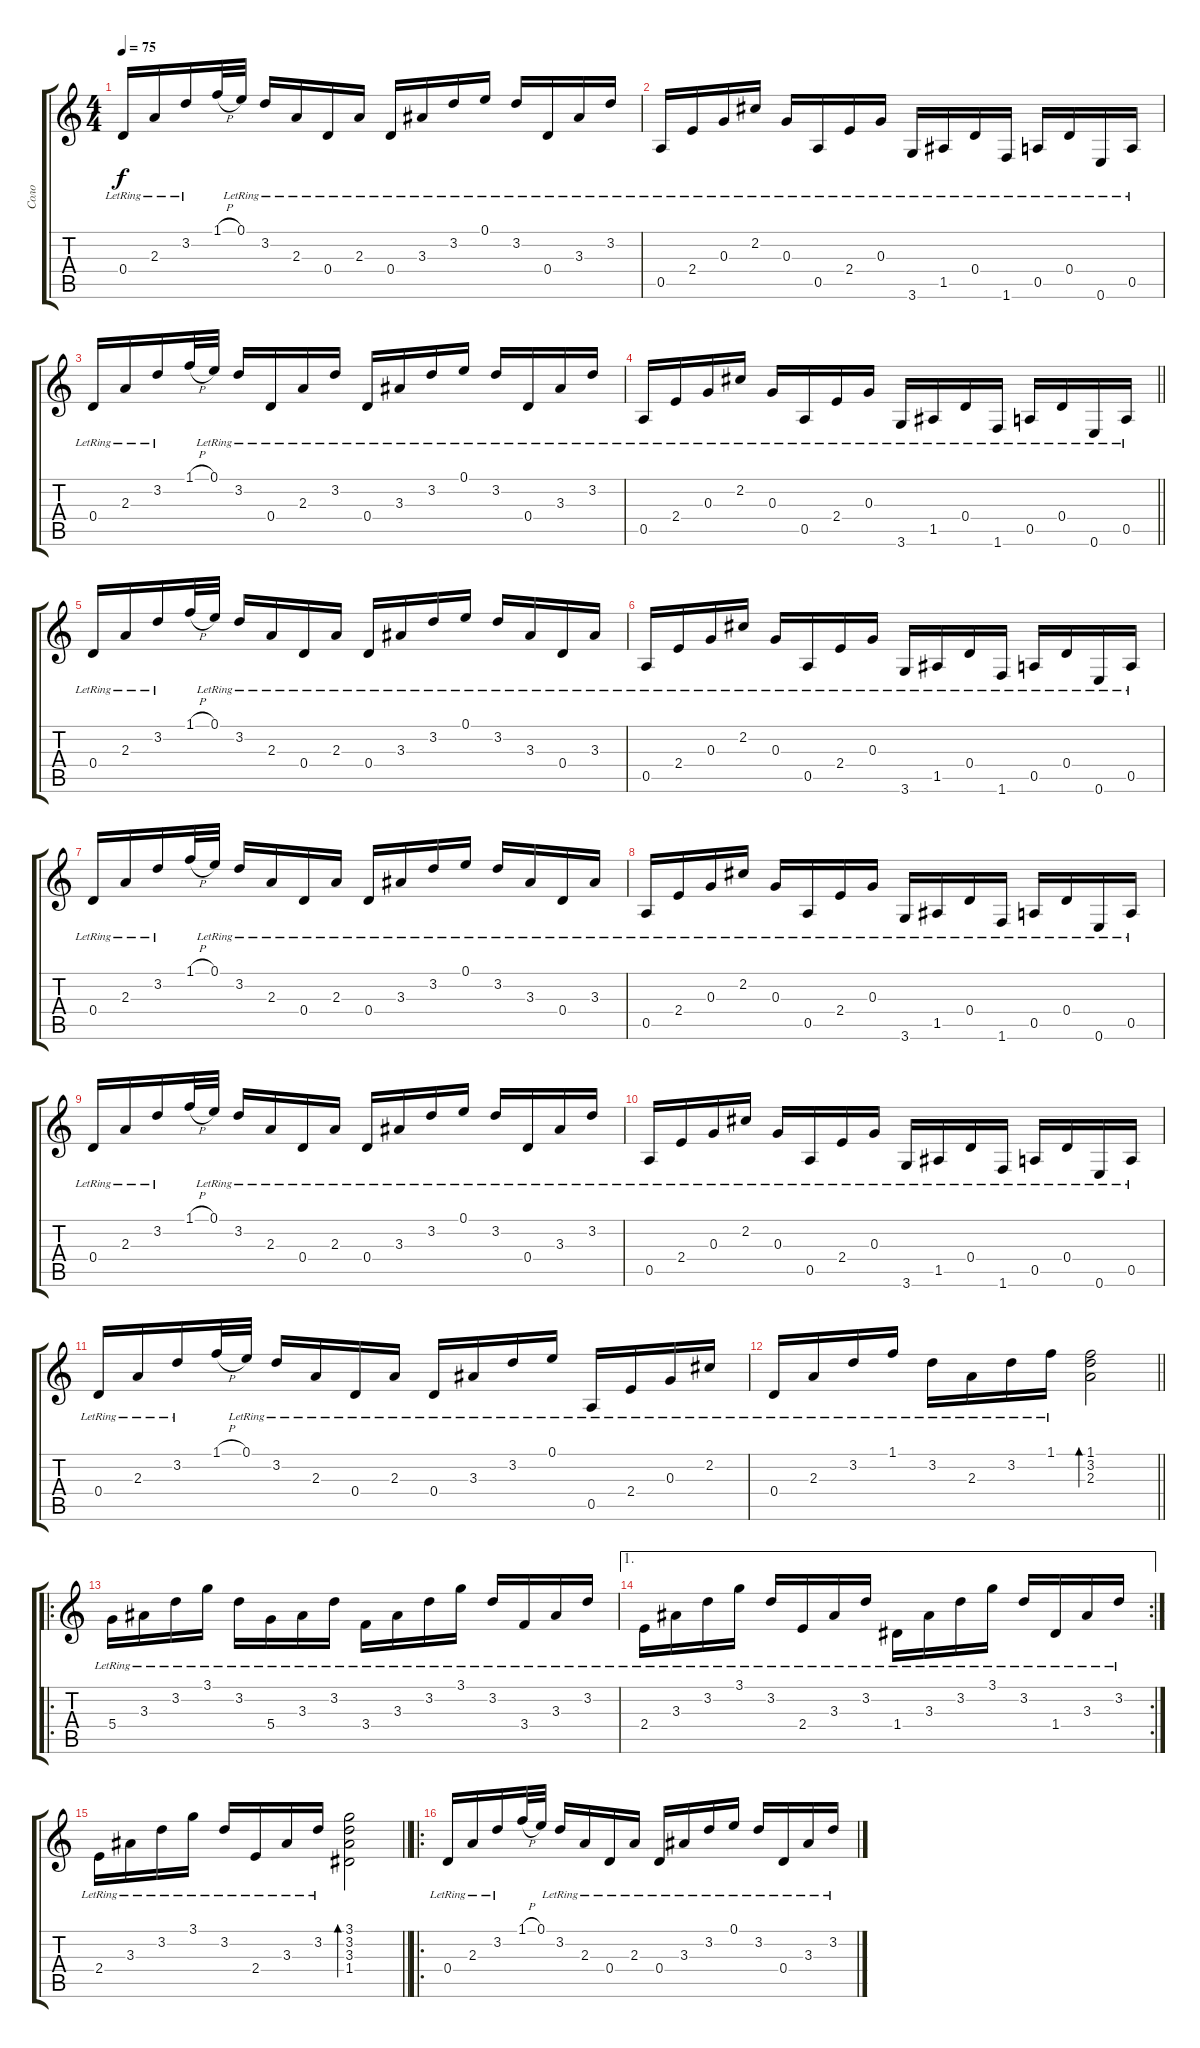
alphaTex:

\track ("Соло" "Соло") {instrument acousticguitarsteel}
\staff {score tabs}
\tuning (E4 B3 G3 D3 A2 E2) {hide}
\ts (4 4)
\tempo 75
\clef g2
\ks c
0.4{lr}.16{dy f instrument acousticguitarsteel} 2.3{lr}.16 3.2{lr}.16 1.1{h}.32 0.1{lr}.32 3.2{lr}.16 2.3{lr}.16 0.4{lr}.16 2.3{lr}.16 0.4{lr}.16 3.3{lr}.16 3.2{lr}.16 0.1{lr}.16 3.2{lr}.16 0.4{lr}.16 3.3{lr}.16 3.2{lr}.16 |
0.5{lr}.16 2.4{lr}.16 0.3{lr}.16 2.2{lr}.16 0.3{lr}.16 0.5{lr}.16 2.4{lr}.16 0.3{lr}.16 3.6{lr}.16 1.5{lr}.16 0.4{lr}.16 1.6{lr}.16 0.5{lr}.16 0.4{lr}.16 0.6{lr}.16 0.5{lr}.16 |
0.4{lr}.16 2.3{lr}.16 3.2{lr}.16 1.1{h}.32 0.1{lr}.32 3.2{lr}.16 0.4{lr}.16 2.3{lr}.16 3.2{lr}.16 0.4{lr}.16 3.3{lr}.16 3.2{lr}.16 0.1{lr}.16 3.2{lr}.16 0.4{lr}.16 3.3{lr}.16 3.2{lr}.16 |
\barLineRight lightlight
0.5{lr}.16 2.4{lr}.16 0.3{lr}.16 2.2{lr}.16 0.3{lr}.16 0.5{lr}.16 2.4{lr}.16 0.3{lr}.16 3.6{lr}.16 1.5{lr}.16 0.4{lr}.16 1.6{lr}.16 0.5{lr}.16 0.4{lr}.16 0.6{lr}.16 0.5{lr}.16 |
0.4{lr}.16 2.3{lr}.16 3.2{lr}.16 1.1{h}.32 0.1{lr}.32 3.2{lr}.16 2.3{lr}.16 0.4{lr}.16 2.3{lr}.16 0.4{lr}.16 3.3{lr}.16 3.2{lr}.16 0.1{lr}.16 3.2{lr}.16 3.3{lr}.16 0.4{lr}.16 3.3{lr}.16 |
0.5{lr}.16 2.4{lr}.16 0.3{lr}.16 2.2{lr}.16 0.3{lr}.16 0.5{lr}.16 2.4{lr}.16 0.3{lr}.16 3.6{lr}.16 1.5{lr}.16 0.4{lr}.16 1.6{lr}.16 0.5{lr}.16 0.4{lr}.16 0.6{lr}.16 0.5{lr}.16 |
0.4{lr}.16 2.3{lr}.16 3.2{lr}.16 1.1{h}.32 0.1{lr}.32 3.2{lr}.16 2.3{lr}.16 0.4{lr}.16 2.3{lr}.16 0.4{lr}.16 3.3{lr}.16 3.2{lr}.16 0.1{lr}.16 3.2{lr}.16 3.3{lr}.16 0.4{lr}.16 3.3{lr}.16 |
0.5{lr}.16 2.4{lr}.16 0.3{lr}.16 2.2{lr}.16 0.3{lr}.16 0.5{lr}.16 2.4{lr}.16 0.3{lr}.16 3.6{lr}.16 1.5{lr}.16 0.4{lr}.16 1.6{lr}.16 0.5{lr}.16 0.4{lr}.16 0.6{lr}.16 0.5{lr}.16 |
0.4{lr}.16 2.3{lr}.16 3.2{lr}.16 1.1{h}.32 0.1{lr}.32 3.2{lr}.16 2.3{lr}.16 0.4{lr}.16 2.3{lr}.16 0.4{lr}.16 3.3{lr}.16 3.2{lr}.16 0.1{lr}.16 3.2{lr}.16 0.4{lr}.16 3.3{lr}.16 3.2{lr}.16 |
0.5{lr}.16 2.4{lr}.16 0.3{lr}.16 2.2{lr}.16 0.3{lr}.16 0.5{lr}.16 2.4{lr}.16 0.3{lr}.16 3.6{lr}.16 1.5{lr}.16 0.4{lr}.16 1.6{lr}.16 0.5{lr}.16 0.4{lr}.16 0.6{lr}.16 0.5{lr}.16 |
0.4{lr}.16 2.3{lr}.16 3.2{lr}.16 1.1{h}.32 0.1{lr}.32 3.2{lr}.16 2.3{lr}.16 0.4{lr}.16 2.3{lr}.16 0.4{lr}.16 3.3{lr}.16 3.2{lr}.16 0.1{lr}.16 0.5{lr}.16 2.4{lr}.16 0.3{lr}.16 2.2{lr}.16 |
\barLineRight lightlight
0.4{lr}.16 2.3{lr}.16 3.2{lr}.16 1.1{lr}.16 3.2{lr}.16 2.3{lr}.16 3.2{lr}.16 1.1{lr}.16 (1.1 3.2 2.3).2{bd 120} |
\ro
5.4{lr}.16 3.3{lr}.16 3.2{lr}.16 3.1{lr}.16 3.2{lr}.16 5.4{lr}.16 3.3{lr}.16 3.2{lr}.16 3.4{lr}.16 3.3{lr}.16 3.2{lr}.16 3.1{lr}.16 3.2{lr}.16 3.4{lr}.16 3.3{lr}.16 3.2{lr}.16 |
\ae 1
\rc 2
2.4{lr}.16 3.3{lr}.16 3.2{lr}.16 3.1{lr}.16 3.2{lr}.16 2.4{lr}.16 3.3{lr}.16 3.2{lr}.16 1.4{lr}.16 3.3{lr}.16 3.2{lr}.16 3.1{lr}.16 3.2{lr}.16 1.4{lr}.16 3.3{lr}.16 3.2{lr}.16 |
\barLineRight lightlight
2.4{lr}.16 3.3{lr}.16 3.2{lr}.16 3.1{lr}.16 3.2{lr}.16 2.4{lr}.16 3.3{lr}.16 3.2{lr}.16 (3.1 3.2 3.3 1.4).2{bd 120} |
\ro
0.4{lr}.16 2.3{lr}.16 3.2{lr}.16 1.1{h}.32 0.1.32 3.2{lr}.16 2.3{lr}.16 0.4{lr}.16 2.3{lr}.16 0.4{lr}.16 3.3{lr}.16 3.2{lr}.16 0.1{lr}.16 3.2{lr}.16 0.4{lr}.16 3.3{lr}.16 3.2{lr}.16
